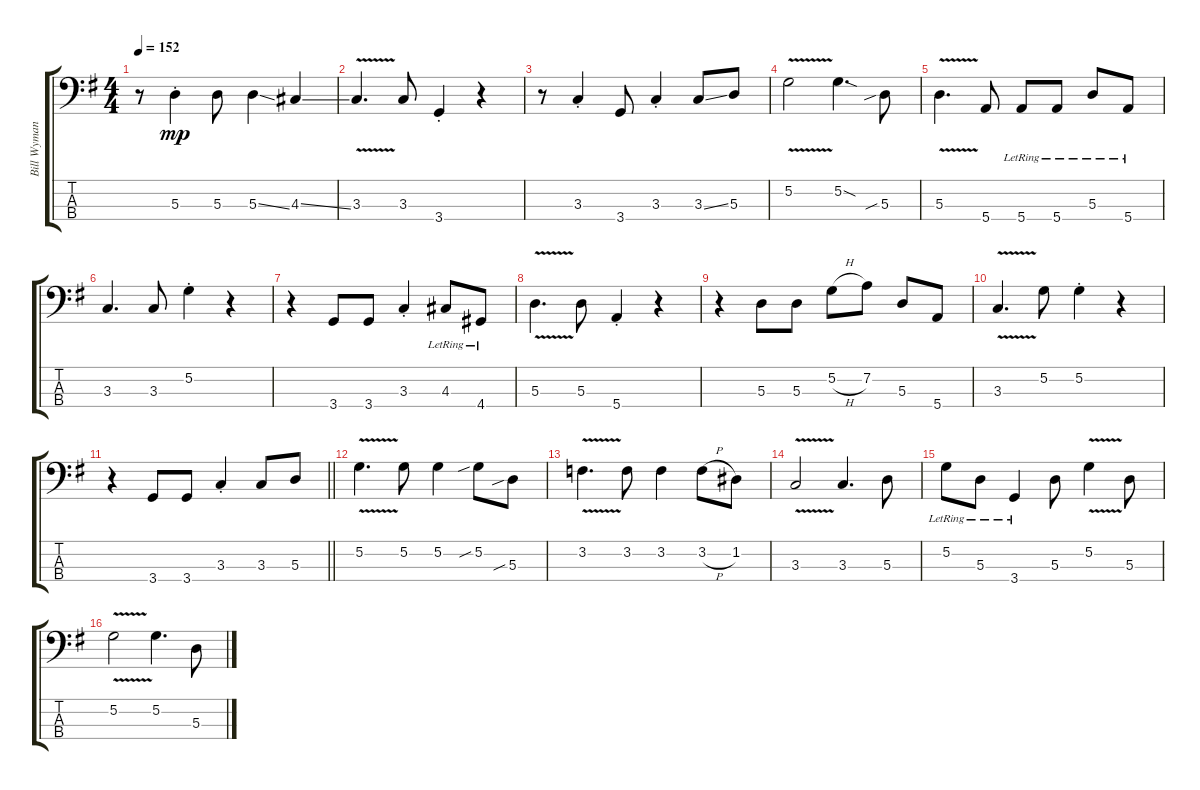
\track ("Bill Wyman" "Bill Wyman") {instrument electricbassfinger}
\staff {score tabs}
\tuning (G2 D2 A1 E1) {hide}
\ts (4 4)
\tempo 152
\clef f4
\ks g
r.8{dy mp} 5.3{st}.4 5.3.8 5.3{ss}.4 4.3{ss}.4 |
3.3{v}.4{d} 3.3.8 3.4{st}.4 r.4 |
r.8 3.3{st}.4 3.4.8 3.3{st}.4 3.3{ss}.8 5.3.8 |
5.2{v}.2 5.2{sod}.4{d} 5.3{sib}.8 |
5.3{v}.4{d} 5.4.8 5.4{lr}.8 5.4{lr}.8 5.3{lr}.8 5.4{lr}.8 |
3.3.4{d} 3.3.8 5.2{st}.4 r.4 |
r.4 3.4.8 3.4.8 3.3{st}.4 4.3{lr}.8 4.4{lr}.8 |
5.3{v}.4{d} 5.3.8 5.4{st}.4 r.4 |
r.4 5.3.8 5.3.8 5.2{h}.8 7.2.8 5.3.8 5.4.8 |
3.3{v}.4{d} 5.2.8 5.2{st}.4 r.4 |
\barLineRight lightlight
r.4 3.4.8 3.4.8 3.3{st}.4 3.3.8 5.3.8 |
5.2{v}.4{d} 5.2.8 5.2.4 5.2{sib}.8 5.3{sib}.8 |
3.2{v}.4{d} 3.2.8 3.2.4 3.2{h}.8 1.2.8 |
3.3{v}.2 3.3.4{d} 5.3.8 |
5.2{lr}.8 5.3{lr}.8 3.4{lr}.4 5.3.8 5.2{v}.4 5.3.8 |
5.2{v}.2 5.2.4{d} 5.3.8
